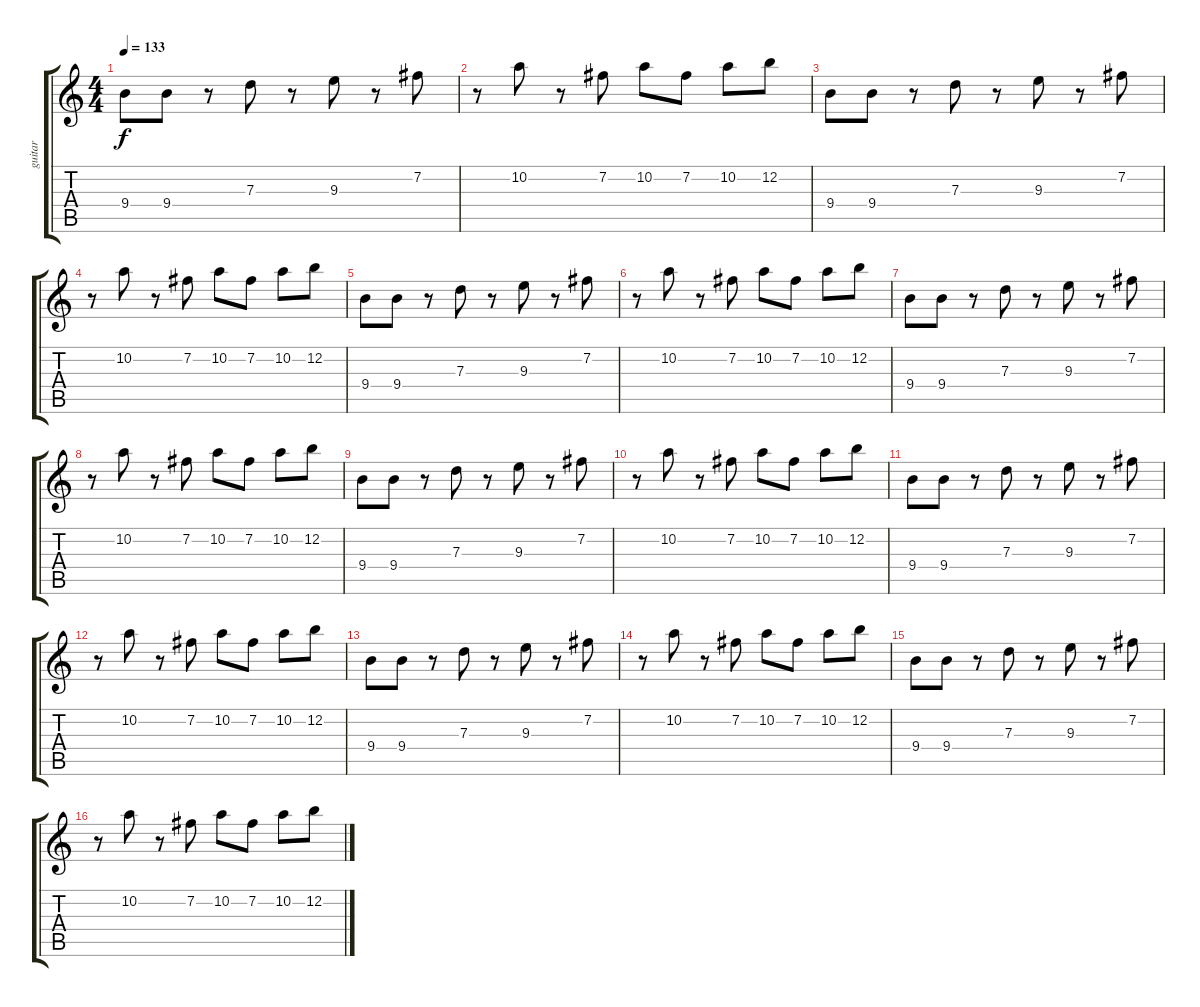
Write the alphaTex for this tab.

\track ("guitar" "guitar") {instrument overdrivenguitar}
\staff {score tabs}
\tuning (E4 B3 G3 D3 A2 E2) {hide}
\ts (4 4)
\tempo 133
\clef g2
\ks c
9.4.8{dy f} 9.4.8 r.8 7.3.8 r.8 9.3.8 r.8 7.2.8 |
r.8 10.2.8 r.8 7.2.8 10.2.8 7.2.8 10.2.8 12.2.8 |
9.4.8 9.4.8 r.8 7.3.8 r.8 9.3.8 r.8 7.2.8 |
r.8 10.2.8 r.8 7.2.8 10.2.8 7.2.8 10.2.8 12.2.8 |
9.4.8 9.4.8 r.8 7.3.8 r.8 9.3.8 r.8 7.2.8 |
r.8 10.2.8 r.8 7.2.8 10.2.8 7.2.8 10.2.8 12.2.8 |
9.4.8 9.4.8 r.8 7.3.8 r.8 9.3.8 r.8 7.2.8 |
r.8 10.2.8 r.8 7.2.8 10.2.8 7.2.8 10.2.8 12.2.8 |
9.4.8 9.4.8 r.8 7.3.8 r.8 9.3.8 r.8 7.2.8 |
r.8 10.2.8 r.8 7.2.8 10.2.8 7.2.8 10.2.8 12.2.8 |
9.4.8 9.4.8 r.8 7.3.8 r.8 9.3.8 r.8 7.2.8 |
r.8 10.2.8 r.8 7.2.8 10.2.8 7.2.8 10.2.8 12.2.8 |
9.4.8 9.4.8 r.8 7.3.8 r.8 9.3.8 r.8 7.2.8 |
r.8 10.2.8 r.8 7.2.8 10.2.8 7.2.8 10.2.8 12.2.8 |
9.4.8 9.4.8 r.8 7.3.8 r.8 9.3.8 r.8 7.2.8 |
r.8 10.2.8 r.8 7.2.8 10.2.8 7.2.8 10.2.8 12.2.8
